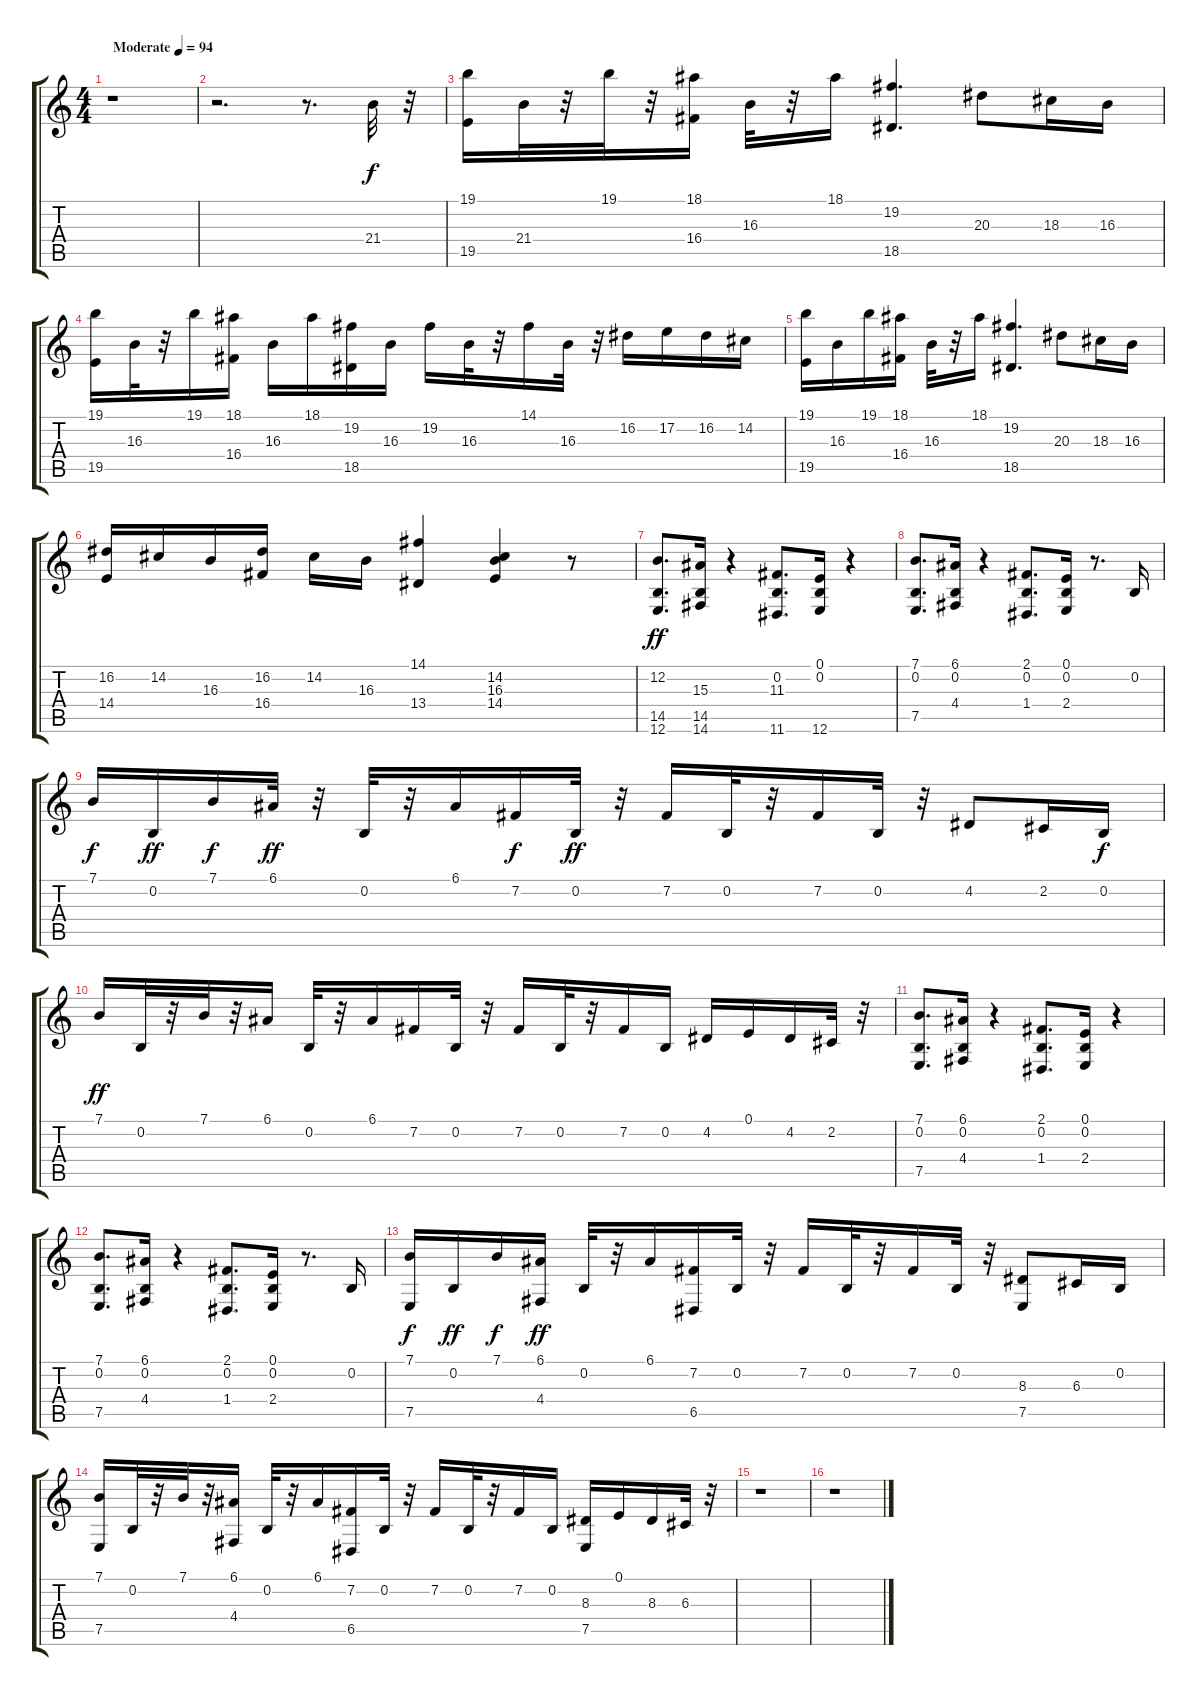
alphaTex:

\track "" {instrument acousticgrandpiano}
\staff {score tabs}
\tuning (E4 B3 G3 D3 A2 E2) {hide}
\ts (4 4)
\tempo (94 "Moderate")
\clef g2
\ks c
r.1{dy f instrument acousticgrandpiano} |
r.2{d} r.8{d} 21.4.32 r.32 |
(19.1 19.5).16 21.4.32 r.32 19.1.32 r.32 (18.1 16.4).16 16.3.32 r.32 18.1.16 (19.2 18.5).4{d} 20.3.8 18.3.16 16.3.16 |
(19.1 19.5).16 16.3.32 r.32 19.1.16 (18.1 16.4).16 16.3.16 18.1.16 (19.2 18.5).16 16.3.16 19.2.16 16.3.32 r.32 14.1.16 16.3.32 r.32 16.2.16 17.2.16 16.2.16 14.2.16 |
(19.1 19.5).16 16.3.16 19.1.16 (18.1 16.4).16 16.3.32 r.32 18.1.16 (19.2 18.5).4{d} 20.3.8 18.3.16 16.3.16 |
(16.2 14.4).16 14.2.16 16.3.16 (16.2 16.4).16 14.2.16 16.3.16 (14.1 13.4).4 (14.2 16.3 14.4).4 r.8 |
(12.2 14.5 12.6).8{d dy ff} (15.3 14.5 14.6).16 r.4 (0.2 11.3 11.6).8{d} (0.1 0.2 12.6).16 r.4 |
(7.1 0.2 7.5).8{d} (6.1 0.2 4.4).16 r.4 (2.1 0.2 1.4).8{d} (0.1 0.2 2.4).16 r.8{d} 0.2.16 |
7.1.16{dy f} 0.2.16{dy ff} 7.1.16{dy f} 6.1.32{dy ff} r.32 0.2.32 r.32 6.1.16 7.2.16{dy f} 0.2.32{dy ff} r.32 7.2.16 0.2.32 r.32 7.2.16 0.2.32 r.32 4.2.8 2.2.16 0.2.16{dy f} |
7.1.16{dy ff} 0.2.32 r.32 7.1.32 r.32 6.1.16 0.2.32 r.32 6.1.16 7.2.16 0.2.32 r.32 7.2.16 0.2.32 r.32 7.2.16 0.2.16 4.2.16 0.1.16 4.2.16 2.2.32 r.32 |
(7.1 0.2 7.5).8{d} (6.1 0.2 4.4).16 r.4 (2.1 0.2 1.4).8{d} (0.1 0.2 2.4).16 r.4 |
(7.1 0.2 7.5).8{d} (6.1 0.2 4.4).16 r.4 (2.1 0.2 1.4).8{d} (0.1 0.2 2.4).16 r.8{d} 0.2.16 |
(7.1 7.5).16{dy f} 0.2.16{dy ff} 7.1.16{dy f} (6.1 4.4).16{dy ff} 0.2.32 r.32 6.1.16 (7.2 6.5).16 0.2.32 r.32 7.2.16 0.2.32 r.32 7.2.16 0.2.32 r.32 (8.3 7.5).8 6.3.16 0.2.16 |
(7.1 7.5).16 0.2.32 r.32 7.1.32 r.32 (6.1 4.4).16 0.2.32 r.32 6.1.16 (7.2 6.5).16 0.2.32 r.32 7.2.16 0.2.32 r.32 7.2.16 0.2.16 (8.3 7.5).16 0.1.16 8.3.16 6.3.32 r.32 |
r.1 |
r.1
